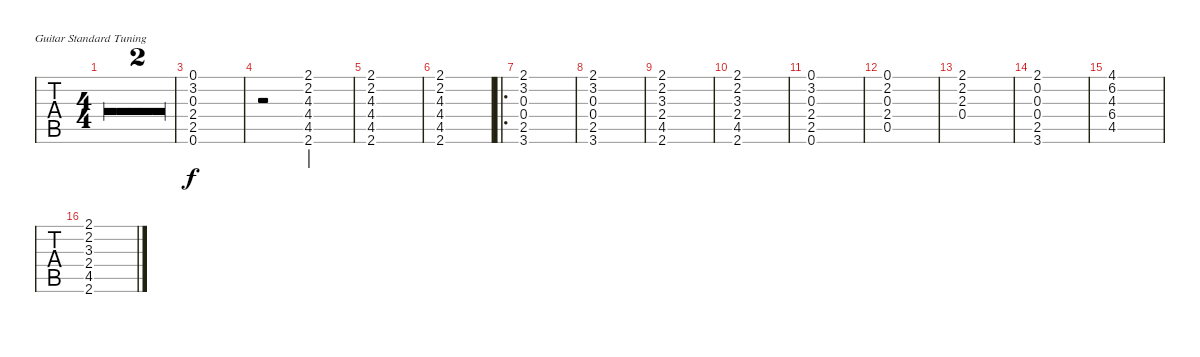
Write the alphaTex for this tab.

\defaultSystemsLayout 4
\bracketExtendMode groupsimilarinstruments
\singleTrackTrackNamePolicy hidden
\multiTrackTrackNamePolicy hidden
\otherSystemsTrackNameOrientation horizontal
\track ("Steel Guitar" "S-Gt") {multiBarRest instrument acousticguitarsteel}
\staff {tabs}
\tuning (E4 B3 G3 D3 A2 E2)
\ts (4 4)
\tempo 160
\clef g2
\scale
0.532258
\ks d
|
\scale
0.233871 |
\scale
0.233871 (0.6 2.5 2.4 0.3 3.2 0.1).1{ot 8va} |
\scale
0.333333 r.2{ot 8va} (2.6 4.5 4.4 4.3 2.2 2.1).2{ot 8va} |
\scale
0.333333 (2.6 4.5 4.4 4.3 2.2 2.1).1{ot 8va} |
\scale
0.333333 (2.6 4.5 4.4 4.3 2.2 2.1).1{ot 8va} |
\ro
\scale
0.333333 (3.6 2.5 0.4 0.3 3.2 2.1).1{ot 8va} |
\scale
0.333333 (3.6 2.5 0.4 0.3 3.2 2.1).1{ot 8va} |
\scale
0.333333 (2.6 4.5 2.4 3.3 2.2 2.1).1{ot 8va} |
\scale
0.333333 (2.6 4.5 2.4 3.3 2.2 2.1).1{ot 8va} |
\scale
0.333333 (0.6 2.5 2.4 0.3 3.2 0.1).1{ot 8va} |
\scale
0.333333 (0.5 2.4 0.3 2.2 0.1).1{ot 8va} |
\scale
0.333333 (2.1 2.2 2.3 0.4).1{ot 8va} |
\scale
0.333333 (3.6 2.5 0.4 0.3 0.2 2.1).1{ot 8va} |
\scale
0.333333 (4.5 6.4 4.3 6.2 4.1).1{ot 8va} |
\scale
0.333333 (2.6 4.5 2.4 3.3 2.2 2.1).1{ot 8va}
